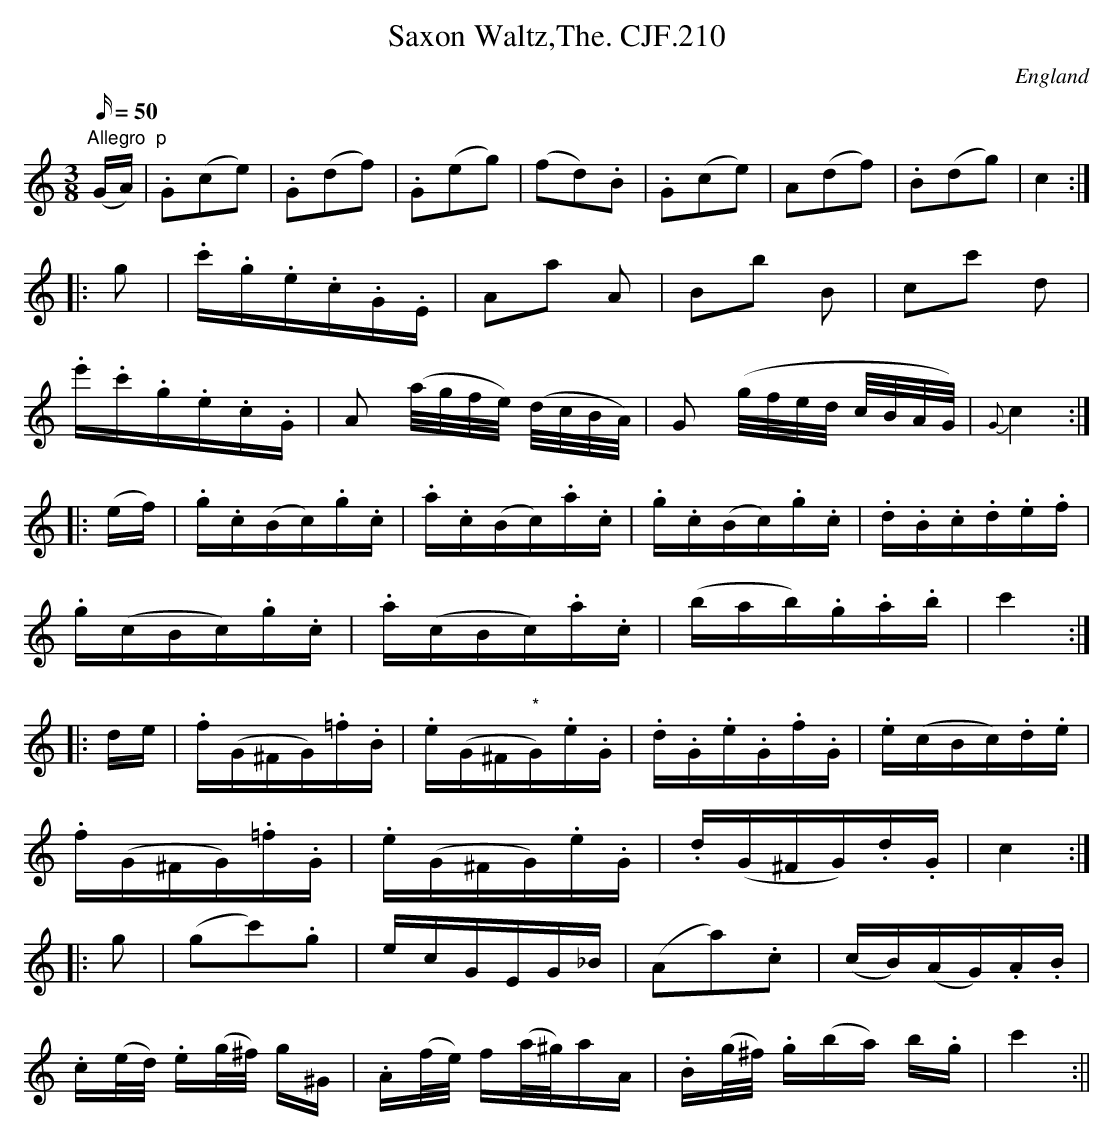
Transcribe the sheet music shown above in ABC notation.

X:1
T:Saxon Waltz,The. CJF.210
M:3/8
L:1/16
Q:50
O:England
K:C
"Allegro  p"(GA)|.G2(c2e2)|.G2(d2f2)|.G2(e2g2)|(f2d2).B2|\
.G2(c2e2)|A2(d2f2)|.B2(d2g2)|c4:||:!g2|.c'.g.e.c.G.E|A2a2 A2|
B2b2 B2|c2c'2 d2|!.e'.c'.g.e.c.G|A2 (a/g/f/e/) (d/c/B/A/)|\
G2 (g/f/e/d/ c/B/A/G/)|{G}c4:||:!(ef)|.g.c(Bc).g.c|
.a.c(Bc).a.c|.g.c(Bc).g.c|.d.B.c.d.e.f|!.g(cBc).g.c|.a(cBc).a.c|\
(bab).g.a.b|c'4:||:!de|.f(G^FG).=f.B|
.e(G^F"*"G).e.G|.d.G.e.G.f.G|.e(cBc).d.e|!.f(G^FG).=f.G|\
.e(G^FG).e.G|.d(G^FG).d.G|c4:||:!g2|(g2c'2).g2|
ecGEG_B|(A2a2).c2|(cB)(AG).A.B|!.c(e/d/) .e(g/^f/) g^G|\
.A(f/e/) f(a/^g/)aA|.B(g/^f/) .g(ba) b.g|c'4:||
